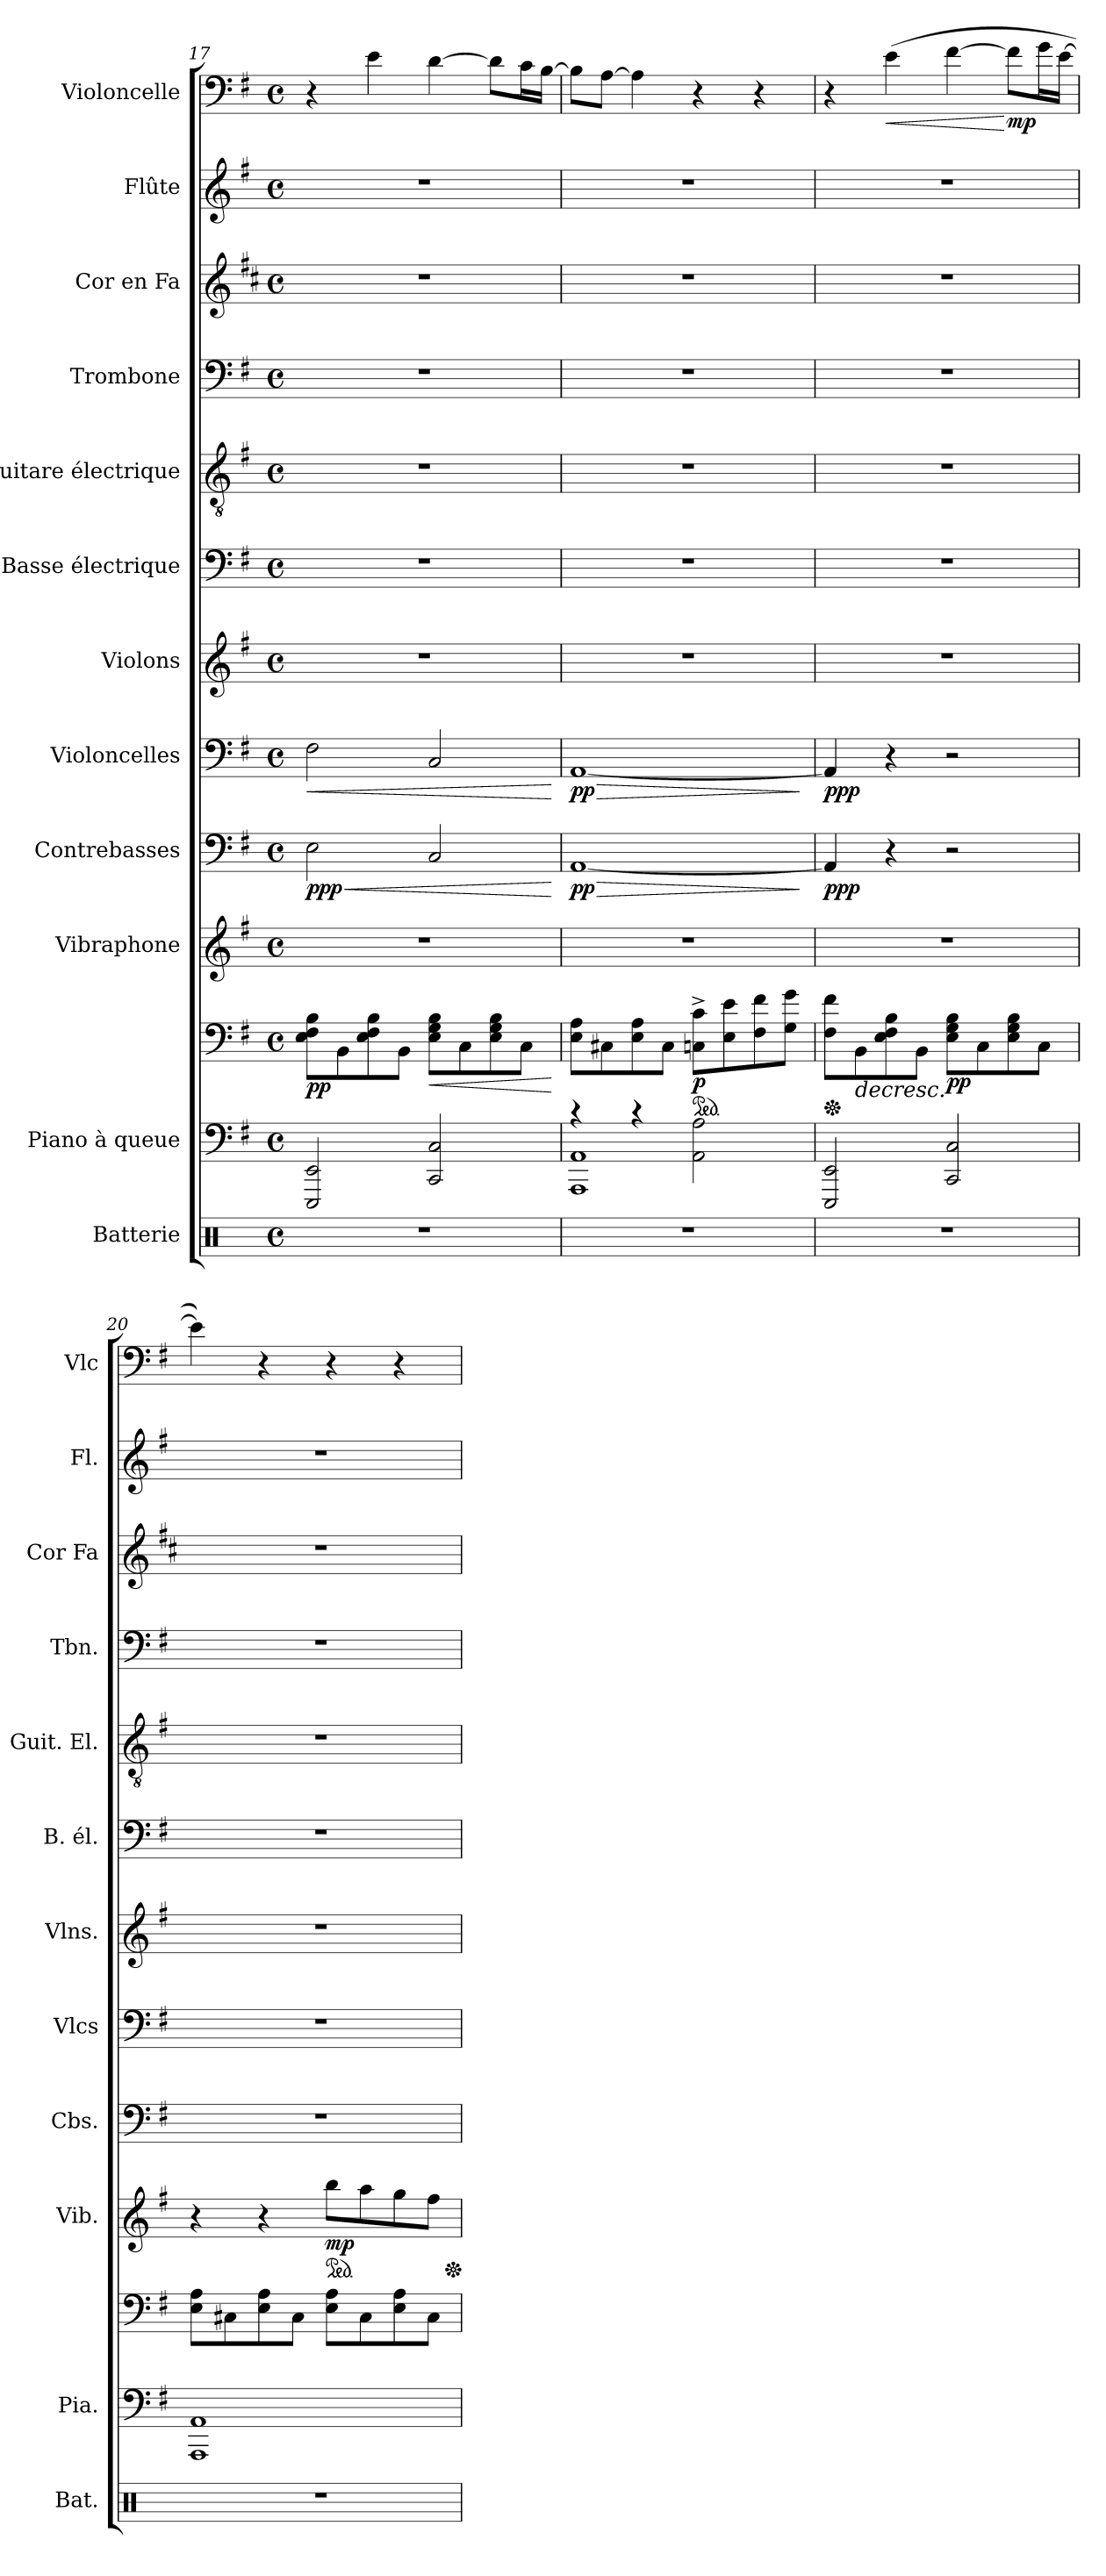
**kern	**kern	**kern	**dynam	**kern	**dynam	**kern	**dynam	**kern	**dynam	**kern	**kern	**kern	**kern	**kern	**kern	**kern	**dynam
*part12	*part11	*part11	*part11	*part10	*part10	*part9	*part9	*part8	*part8	*part7	*part6	*part5	*part4	*part3	*part2	*part1	*part1
*staff13	*staff12	*staff11	*staff11/12	*staff10	*staff10	*staff9	*staff9	*staff8	*staff8	*staff7	*staff6	*staff5	*staff4	*staff3	*staff2	*staff1	*staff1
*I"Batterie	*I"Piano à queue	*	*	*I"Vibraphone	*	*I"Contrebasses	*	*I"Violoncelles	*	*I"Violons	*I"Basse électrique	*I"Guitare électrique	*I"Trombone	*I"Cor en Fa	*I"Flûte	*I"Violoncelle	*
*I'Bat.	*I'Pia.	*	*	*I'Vib.	*	*I'Cbs.	*	*I'Vlcs	*	*I'Vlns.	*I'B. él.	*I'Guit. El.	*I'Tbn.	*I'Cor Fa	*I'Fl.	*I'Vlc	*
!!LO:PB:g=z
*clefX	*clefF4	*clefF4	*	*clefG2	*	*clefF4	*	*clefF4	*	*clefG2	*clefF4	*clefGv2	*clefF4	*clefG2	*clefG2	*clefF4	*
*	*	*	*	*	*	*ITrd7c12	*	*	*	*	*ITrd7c12	*	*	*ITrd4c7	*	*	*
*k[]	*k[f#]	*k[f#]	*	*k[f#]	*	*k[f#]	*	*k[f#]	*	*k[f#]	*k[f#]	*k[f#]	*k[f#]	*k[f#]	*k[f#]	*k[f#]	*
*M4/4	*M4/4	*M4/4	*	*M4/4	*	*M4/4	*	*M4/4	*	*M4/4	*M4/4	*M4/4	*M4/4	*M4/4	*M4/4	*M4/4	*
*met(c)	*met(c)	*met(c)	*	*met(c)	*	*met(c)	*	*met(c)	*	*met(c)	*met(c)	*met(c)	*met(c)	*met(c)	*met(c)	*met(c)	*
=17	=17	=17	=17	=17	=17	=17	=17	=17	=17	=17	=17	=17	=17	=17	=17	=17	=17
!	!	!	!LO:DY:b	!	!	!	!LO:HP:b	!	!LO:HP:b	!	!	!	!	!	!	!	!
!	!	!	!	!	!	!	!LO:DY:n=1:b	!	!	!	!	!	!	!	!	!	!
1r	2EEE/ 2EE/	8E\ 8F#\ 8B\L	pp	1r	.	2EE\	< ppp	2F#\	<	1r	1r	1r	1r	1r	1r	4r	.
.	.	8BB\	.	.	.	.	.	.	.	.	.	.	.	.	.	.	.
.	.	8E\ 8F#\ 8B\	.	.	.	.	.	.	.	.	.	.	.	.	.	4e\	.
.	.	8BB\J	.	.	.	.	.	.	.	.	.	.	.	.	.	.	.
!	!	!	!LO:HP:b	!	!	!	!	!	!	!	!	!	!	!	!	!	!
.	2CC/ 2C/	8E\ 8G\ 8B\L	<	.	.	2CC/	.	2C/	.	.	.	.	.	.	.	[4d\	.
.	.	8C\	.	.	.	.	.	.	.	.	.	.	.	.	.	.	.
.	.	8E\ 8G\ 8B\	.	.	.	.	.	.	.	.	.	.	.	.	.	8d\L]	.
.	.	8C\J	.	.	.	.	.	.	.	.	.	.	.	.	.	16c\L	.
.	.	.	.	.	.	.	.	.	.	.	.	.	.	.	.	[16B\JJ	.
.	.	.	[	.	.	.	[	.	[	.	.	.	.	.	.	.	.
=18	=18	=18	=18	=18	=18	=18	=18	=18	=18	=18	=18	=18	=18	=18	=18	=18	=18
*	*^	*	*	*	*	*	*	*	*	*	*	*	*	*	*	*	*
!	!	!	!	!	!	!	!	!LO:HP:b	!	!LO:HP:b	!	!	!	!	!	!	!	!
!	!	!	!	!	!	!	!	!LO:DY:n=1:b	!	!LO:DY:n=1:b	!	!	!	!	!	!	!	!
1r	1AAA 1AA	4rc	8E\ 8A\L	.	1r	.	[1AAA	> pp	[1AA	> pp	1r	1r	1r	1r	1r	1r	8B\L]	.
.	.	.	8C#X\	.	.	.	.	.	.	.	.	.	.	.	.	.	[8A\J	.
.	.	4rc	8E\ 8A\	.	.	.	.	.	.	.	.	.	.	.	.	.	4A\]	.
.	.	.	8C#\J	.	.	.	.	.	.	.	.	.	.	.	.	.	.	.
*	*	*	*ped	*	*	*	*	*	*	*	*	*	*	*	*	*	*	*
!	!	!	!	!LO:DY:b	!	!	!	!	!	!	!	!	!	!	!	!	!	!
.	.	2AA\ 2A\	8Cn\^ 8c\^L	p	.	.	.	.	.	.	.	.	.	.	.	.	4r	.
.	.	.	8E\ 8e\	.	.	.	.	.	.	.	.	.	.	.	.	.	.	.
.	.	.	8F#\ 8f#\	.	.	.	.	.	.	.	.	.	.	.	.	.	4r	.
.	.	.	8G\ 8g\J	.	.	.	.	.	.	.	.	.	.	.	.	.	.	.
*	*v	*v	*	*	*	*	*	*	*	*	*	*	*	*	*	*	*	*
.	.	.	.	.	.	.	]	.	]	.	.	.	.	.	.	.	.
=19	=19	=19	=19	=19	=19	=19	=19	=19	=19	=19	=19	=19	=19	=19	=19	=19	=19
*	*	*Xped	*	*	*	*	*	*	*	*	*	*	*	*	*	*	*
!	!	!	!	!	!	!	!LO:DY:b	!	!LO:DY:b	!	!	!	!	!	!	!	!
1r	2EEE/ 2EE/	8F#\ 8f#\L	.	1r	.	4AAA/]	ppp	4AA/]	ppp	1r	1r	1r	1r	1r	1r	4r	.
!	!	!	!LO:HP:b	!	!	!	!	!	!	!	!	!	!	!	!	!	!
.	.	8BB\	>	.	.	.	.	.	.	.	.	.	.	.	.	.	.
!	!	!	!	!	!	!	!	!	!	!	!	!	!	!	!	!	!LO:HP:b
.	.	8E\ 8F#\ 8B\	.	.	.	4r	.	4r	.	.	.	.	.	.	.	(>4e\	<
.	.	8BB\J	.	.	.	.	.	.	.	.	.	.	.	.	.	.	.
!	!	!	!LO:DY:b	!	!	!	!	!	!	!	!	!	!	!	!	!	!
.	2CC/ 2C/	8E\ 8G\ 8B\L	pp	.	.	2r	.	2r	.	.	.	.	.	.	.	[4f#\	.
.	.	8C\	.	.	.	.	.	.	.	.	.	.	.	.	.	.	.
!	!	!	!	!	!	!	!	!	!	!	!	!	!	!	!	!	!LO:DY:n=1:b
.	.	8E\ 8G\ 8B\	.	.	.	.	.	.	.	.	.	.	.	.	.	8f#\L]	[ mp
.	.	8C\J	.	.	.	.	.	.	.	.	.	.	.	.	.	16g\L	.
.	.	.	.	.	.	.	.	.	.	.	.	.	.	.	.	[16e\JJ	.
.	.	.	]	.	.	.	.	.	.	.	.	.	.	.	.	.	.
!!LO:PB:g=z
=20	=20	=20	=20	=20	=20	=20	=20	=20	=20	=20	=20	=20	=20	=20	=20	=20	=20
1r	1AAA 1AA	8E\ 8A\L	.	4r	.	1r	.	1r	.	1r	1r	1r	1r	1r	1r	4e\])	.
.	.	8C#X\	.	.	.	.	.	.	.	.	.	.	.	.	.	.	.
.	.	8E\ 8A\	.	4r	.	.	.	.	.	.	.	.	.	.	.	4r	.
.	.	8C#\J	.	.	.	.	.	.	.	.	.	.	.	.	.	.	.
*	*	*	*	*ped	*	*	*	*	*	*	*	*	*	*	*	*	*
!	!	!	!	!	!LO:DY:b	!	!	!	!	!	!	!	!	!	!	!	!
.	.	8E\ 8A\L	.	8bb\L	mp	.	.	.	.	.	.	.	.	.	.	4r	.
.	.	8C#\	.	8aa\	.	.	.	.	.	.	.	.	.	.	.	.	.
.	.	8E\ 8A\	.	8gg\	.	.	.	.	.	.	.	.	.	.	.	4r	.
.	.	8C#\J	.	8ff#\J	.	.	.	.	.	.	.	.	.	.	.	.	.
*	*	*	*	*Xped	*	*	*	*	*	*	*	*	*	*	*	*	*
=	=	=	=	=	=	=	=	=	=	=	=	=	=	=	=	=	=
*-	*-	*-	*-	*-	*-	*-	*-	*-	*-	*-	*-	*-	*-	*-	*-	*-	*-
